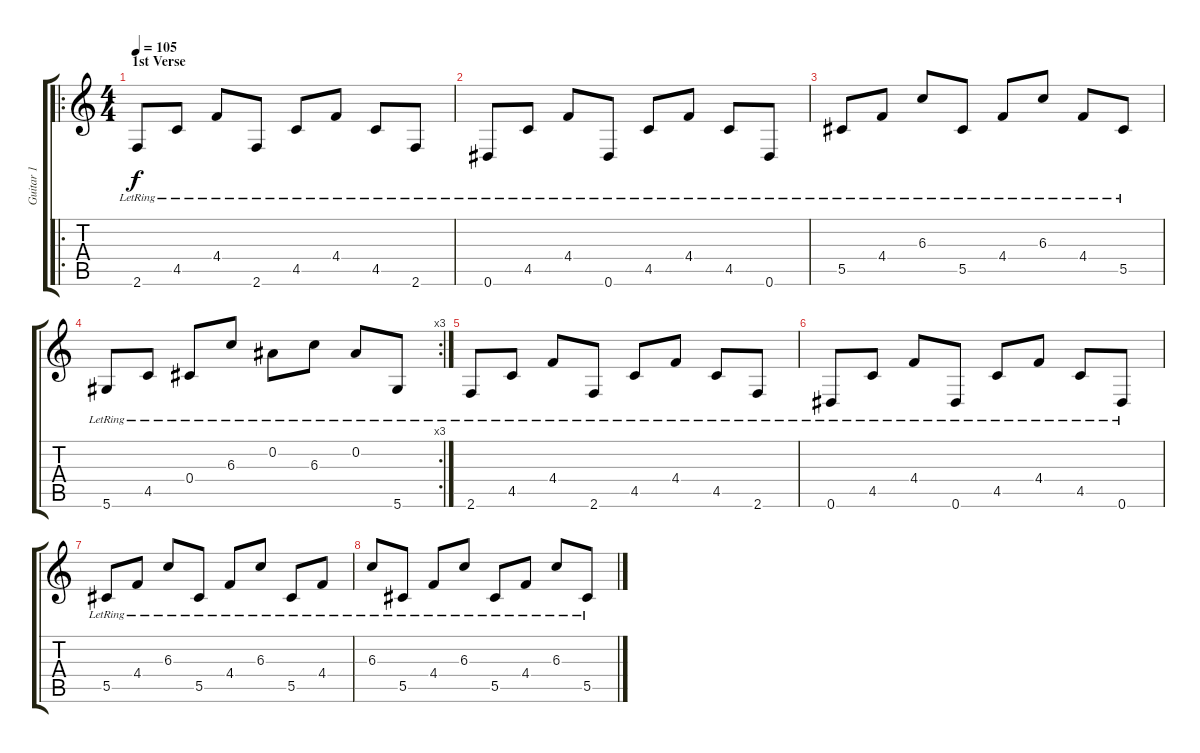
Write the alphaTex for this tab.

\track ("Guitar 1" "Guitar 1") {instrument distortionguitar}
\staff {score tabs}
\tuning (Eb4 Bb3 Gb3 Db3 Ab2 Eb2) {hide}
\ro
\ts (4 4)
\section ("" "1st Verse")
\tempo 105
\clef g2
\ks c
2.6{lr}.8{dy f instrument acousticguitarsteel} 4.5{lr}.8 4.4{lr}.8 2.6{lr}.8 4.5{lr}.8 4.4{lr}.8 4.5{lr}.8 2.6{lr}.8 |
0.6{lr}.8 4.5{lr}.8 4.4{lr}.8 0.6{lr}.8 4.5{lr}.8 4.4{lr}.8 4.5{lr}.8 0.6{lr}.8 |
5.5{lr}.8 4.4{lr}.8 6.3{lr}.8 5.5{lr}.8 4.4{lr}.8 6.3{lr}.8 4.4{lr}.8 5.5{lr}.8 |
\rc 3
5.6{lr}.8 4.5{lr}.8 0.4{lr}.8 6.3{lr}.8 0.2{lr}.8 6.3{lr}.8 0.2{lr}.8 5.6{lr}.8 |
2.6{lr}.8{instrument acousticguitarsteel} 4.5{lr}.8 4.4{lr}.8 2.6{lr}.8 4.5{lr}.8 4.4{lr}.8 4.5{lr}.8 2.6{lr}.8 |
0.6{lr}.8 4.5{lr}.8 4.4{lr}.8 0.6{lr}.8 4.5{lr}.8 4.4{lr}.8 4.5{lr}.8 0.6{lr}.8 |
5.5{lr}.8 4.4{lr}.8 6.3{lr}.8 5.5{lr}.8 4.4{lr}.8 6.3{lr}.8 5.5{lr}.8 4.4{lr}.8 |
6.3{lr}.8 5.5{lr}.8 4.4{lr}.8 6.3{lr}.8 5.5{lr}.8 4.4{lr}.8 6.3{lr}.8 5.5{lr}.8
